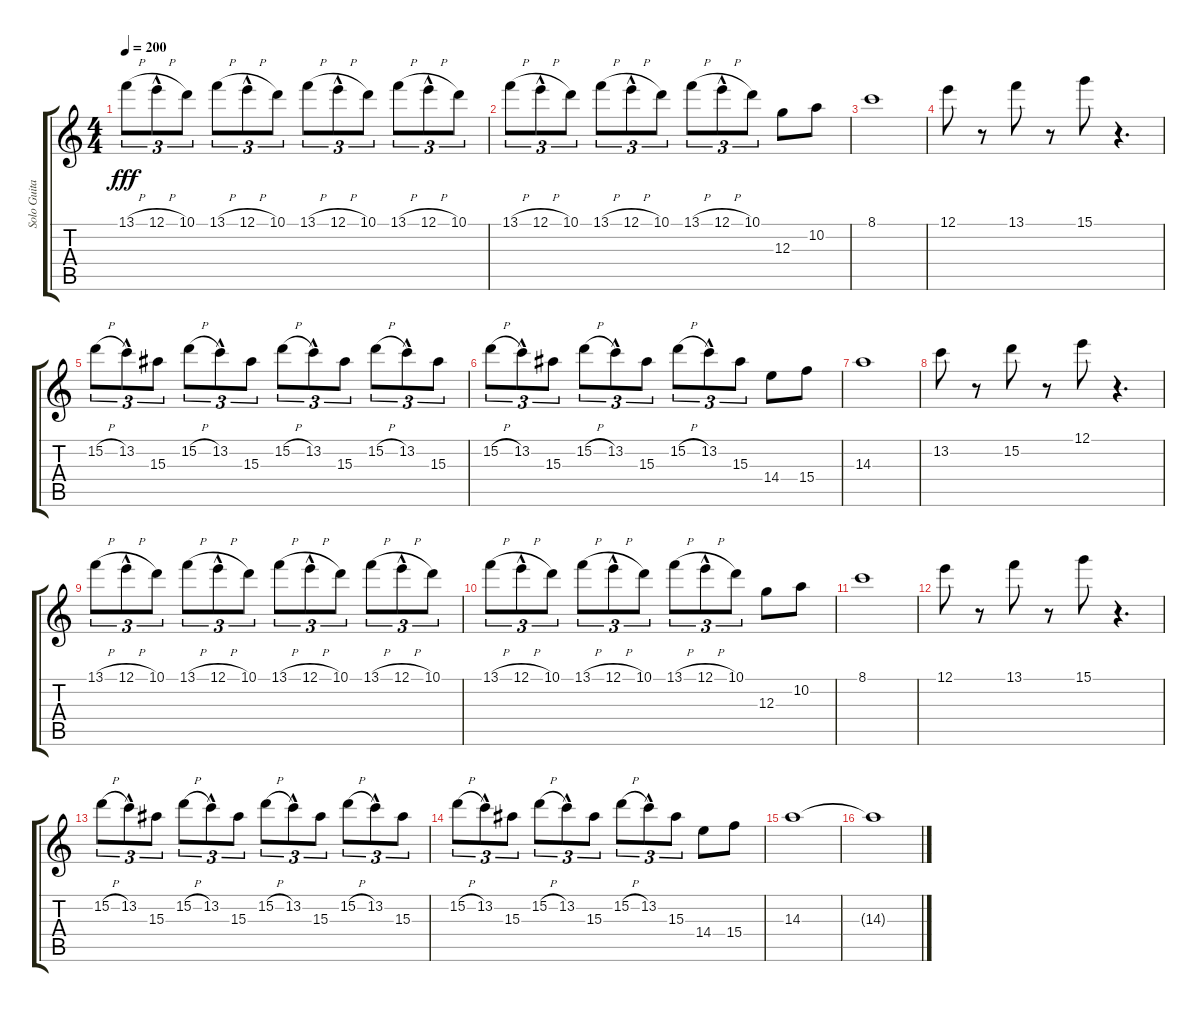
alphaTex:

\track ("Solo Guitar" "Solo Guita") {instrument distortionguitar}
\staff {score tabs}
\tuning (E4 B3 G3 D3 A2 E2) {hide}
\ts (4 4)
\tempo 200
\clef g2
\ks c
13.1{h}.8{tu (3 2) dy fff} 12.1{h hac}.8{tu (3 2)} 10.1.8{tu (3 2)} 13.1{h}.8{tu (3 2)} 12.1{h hac}.8{tu (3 2)} 10.1.8{tu (3 2)} 13.1{h}.8{tu (3 2)} 12.1{h hac}.8{tu (3 2)} 10.1.8{tu (3 2)} 13.1{h}.8{tu (3 2)} 12.1{h hac}.8{tu (3 2)} 10.1.8{tu (3 2)} |
13.1{h}.8{tu (3 2)} 12.1{h hac}.8{tu (3 2)} 10.1.8{tu (3 2)} 13.1{h}.8{tu (3 2)} 12.1{h hac}.8{tu (3 2)} 10.1.8{tu (3 2)} 13.1{h}.8{tu (3 2)} 12.1{h hac}.8{tu (3 2)} 10.1.8{tu (3 2)} 12.3.8 10.2.8 |
8.1.1 |
12.1.8 r.8 13.1.8 r.8 15.1.8 r.4{d} |
15.2{h}.8{tu (3 2)} 13.2{hac}.8{tu (3 2)} 15.3.8{tu (3 2)} 15.2{h}.8{tu (3 2)} 13.2{hac}.8{tu (3 2)} 15.3.8{tu (3 2)} 15.2{h}.8{tu (3 2)} 13.2{hac}.8{tu (3 2)} 15.3.8{tu (3 2)} 15.2{h}.8{tu (3 2)} 13.2{hac}.8{tu (3 2)} 15.3.8{tu (3 2)} |
15.2{h}.8{tu (3 2)} 13.2{hac}.8{tu (3 2)} 15.3.8{tu (3 2)} 15.2{h}.8{tu (3 2)} 13.2{hac}.8{tu (3 2)} 15.3.8{tu (3 2)} 15.2{h}.8{tu (3 2)} 13.2{hac}.8{tu (3 2)} 15.3.8{tu (3 2)} 14.4.8 15.4.8 |
14.3.1 |
13.2.8 r.8 15.2.8 r.8 12.1.8 r.4{d} |
13.1{h}.8{tu (3 2)} 12.1{h hac}.8{tu (3 2)} 10.1.8{tu (3 2)} 13.1{h}.8{tu (3 2)} 12.1{h hac}.8{tu (3 2)} 10.1.8{tu (3 2)} 13.1{h}.8{tu (3 2)} 12.1{h hac}.8{tu (3 2)} 10.1.8{tu (3 2)} 13.1{h}.8{tu (3 2)} 12.1{h hac}.8{tu (3 2)} 10.1.8{tu (3 2)} |
13.1{h}.8{tu (3 2)} 12.1{h hac}.8{tu (3 2)} 10.1.8{tu (3 2)} 13.1{h}.8{tu (3 2)} 12.1{h hac}.8{tu (3 2)} 10.1.8{tu (3 2)} 13.1{h}.8{tu (3 2)} 12.1{h hac}.8{tu (3 2)} 10.1.8{tu (3 2)} 12.3.8 10.2.8 |
8.1.1 |
12.1.8 r.8 13.1.8 r.8 15.1.8 r.4{d} |
15.2{h}.8{tu (3 2)} 13.2{hac}.8{tu (3 2)} 15.3.8{tu (3 2)} 15.2{h}.8{tu (3 2)} 13.2{hac}.8{tu (3 2)} 15.3.8{tu (3 2)} 15.2{h}.8{tu (3 2)} 13.2{hac}.8{tu (3 2)} 15.3.8{tu (3 2)} 15.2{h}.8{tu (3 2)} 13.2{hac}.8{tu (3 2)} 15.3.8{tu (3 2)} |
15.2{h}.8{tu (3 2)} 13.2{hac}.8{tu (3 2)} 15.3.8{tu (3 2)} 15.2{h}.8{tu (3 2)} 13.2{hac}.8{tu (3 2)} 15.3.8{tu (3 2)} 15.2{h}.8{tu (3 2)} 13.2{hac}.8{tu (3 2)} 15.3.8{tu (3 2)} 14.4.8 15.4.8 |
14.3.1 |
14.3{t}.1
